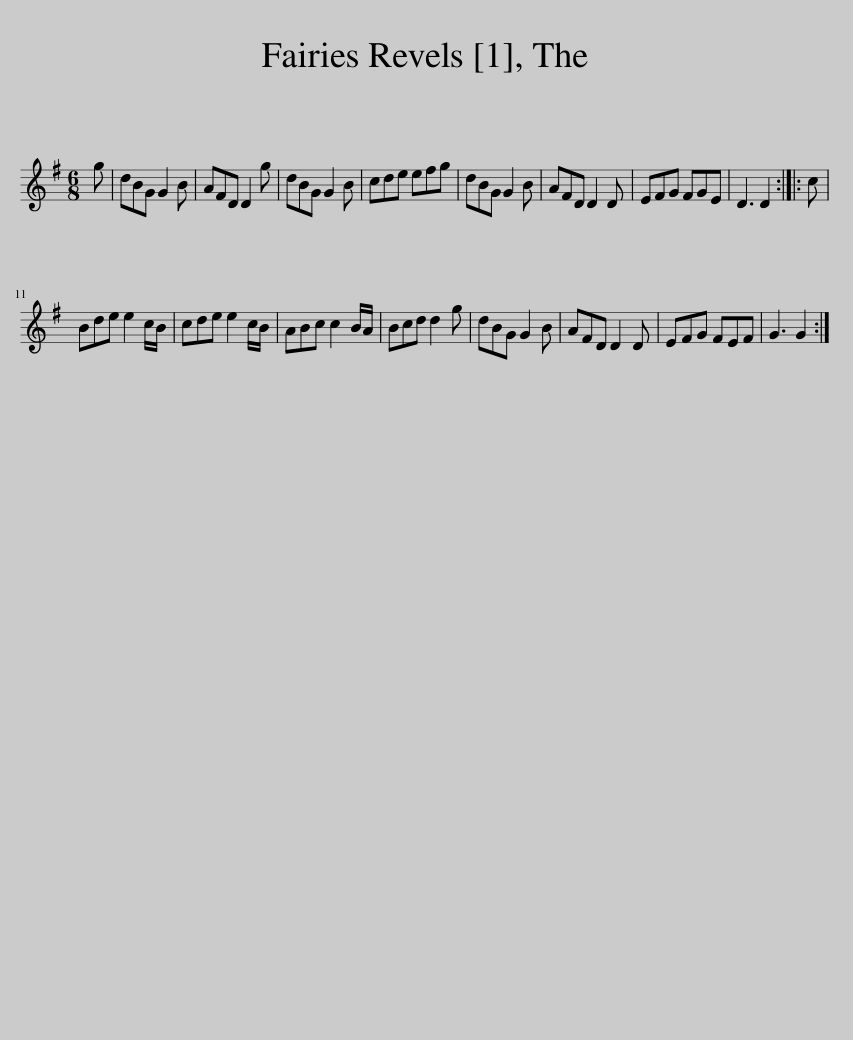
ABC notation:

X:1
L:1/8
M:6/8
I:linebreak $
K:G
V:1 treble
V:1
 g | dBG G2 B | AFD D2 g | dBG G2 B | cde efg | %5
 dBG G2 B | AFD D2 D | EFG FGE | D3 D2 :: c |$ %10
 Bde e2 c/B/ | cde e2 c/B/ | ABc c2 B/A/ | Bcd d2 g | dBG G2 B | %15
 AFD D2 D | EFG FEF | G3 G2 :| %18
